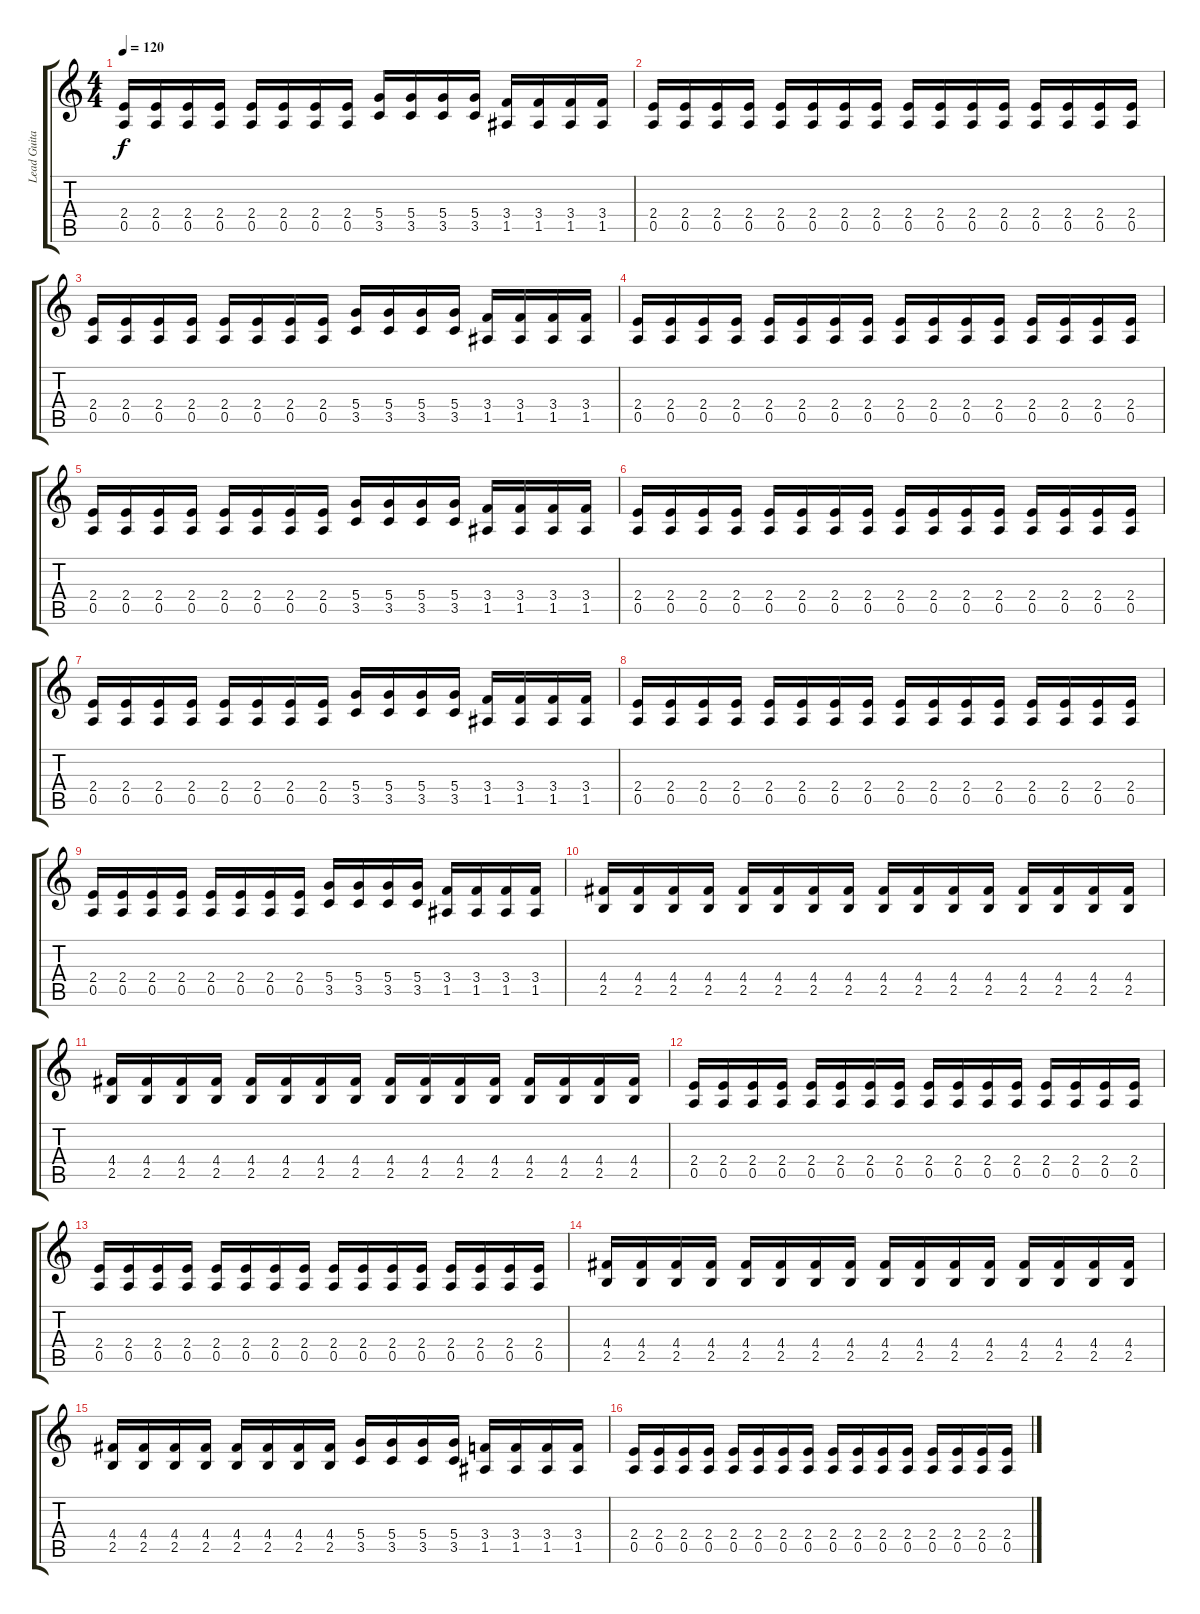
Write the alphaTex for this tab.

\track ("Lead Guitar" "Lead Guita") {instrument distortionguitar}
\staff {score tabs}
\tuning (E4 B3 G3 D3 A2 E2) {hide}
\ts (4 4)
\tempo 120
\clef g2
\ks c
(2.4 0.5).16{dy f} (2.4 0.5).16 (2.4 0.5).16 (2.4 0.5).16 (2.4 0.5).16 (2.4 0.5).16 (2.4 0.5).16 (2.4 0.5).16 (5.4 3.5).16 (5.4 3.5).16 (5.4 3.5).16 (5.4 3.5).16 (3.4 1.5).16 (3.4 1.5).16 (3.4 1.5).16 (3.4 1.5).16 |
(2.4 0.5).16 (2.4 0.5).16 (2.4 0.5).16 (2.4 0.5).16 (2.4 0.5).16 (2.4 0.5).16 (2.4 0.5).16 (2.4 0.5).16 (2.4 0.5).16 (2.4 0.5).16 (2.4 0.5).16 (2.4 0.5).16 (2.4 0.5).16 (2.4 0.5).16 (2.4 0.5).16 (2.4 0.5).16 |
(2.4 0.5).16 (2.4 0.5).16 (2.4 0.5).16 (2.4 0.5).16 (2.4 0.5).16 (2.4 0.5).16 (2.4 0.5).16 (2.4 0.5).16 (5.4 3.5).16 (5.4 3.5).16 (5.4 3.5).16 (5.4 3.5).16 (3.4 1.5).16 (3.4 1.5).16 (3.4 1.5).16 (3.4 1.5).16 |
(2.4 0.5).16 (2.4 0.5).16 (2.4 0.5).16 (2.4 0.5).16 (2.4 0.5).16 (2.4 0.5).16 (2.4 0.5).16 (2.4 0.5).16 (2.4 0.5).16 (2.4 0.5).16 (2.4 0.5).16 (2.4 0.5).16 (2.4 0.5).16 (2.4 0.5).16 (2.4 0.5).16 (2.4 0.5).16 |
(2.4 0.5).16 (2.4 0.5).16 (2.4 0.5).16 (2.4 0.5).16 (2.4 0.5).16 (2.4 0.5).16 (2.4 0.5).16 (2.4 0.5).16 (5.4 3.5).16 (5.4 3.5).16 (5.4 3.5).16 (5.4 3.5).16 (3.4 1.5).16 (3.4 1.5).16 (3.4 1.5).16 (3.4 1.5).16 |
(2.4 0.5).16 (2.4 0.5).16 (2.4 0.5).16 (2.4 0.5).16 (2.4 0.5).16 (2.4 0.5).16 (2.4 0.5).16 (2.4 0.5).16 (2.4 0.5).16 (2.4 0.5).16 (2.4 0.5).16 (2.4 0.5).16 (2.4 0.5).16 (2.4 0.5).16 (2.4 0.5).16 (2.4 0.5).16 |
(2.4 0.5).16 (2.4 0.5).16 (2.4 0.5).16 (2.4 0.5).16 (2.4 0.5).16 (2.4 0.5).16 (2.4 0.5).16 (2.4 0.5).16 (5.4 3.5).16 (5.4 3.5).16 (5.4 3.5).16 (5.4 3.5).16 (3.4 1.5).16 (3.4 1.5).16 (3.4 1.5).16 (3.4 1.5).16 |
(2.4 0.5).16 (2.4 0.5).16 (2.4 0.5).16 (2.4 0.5).16 (2.4 0.5).16 (2.4 0.5).16 (2.4 0.5).16 (2.4 0.5).16 (2.4 0.5).16 (2.4 0.5).16 (2.4 0.5).16 (2.4 0.5).16 (2.4 0.5).16 (2.4 0.5).16 (2.4 0.5).16 (2.4 0.5).16 |
(2.4 0.5).16 (2.4 0.5).16 (2.4 0.5).16 (2.4 0.5).16 (2.4 0.5).16 (2.4 0.5).16 (2.4 0.5).16 (2.4 0.5).16 (5.4 3.5).16 (5.4 3.5).16 (5.4 3.5).16 (5.4 3.5).16 (3.4 1.5).16 (3.4 1.5).16 (3.4 1.5).16 (3.4 1.5).16 |
(4.4 2.5).16 (4.4 2.5).16 (4.4 2.5).16 (4.4 2.5).16 (4.4 2.5).16 (4.4 2.5).16 (4.4 2.5).16 (4.4 2.5).16 (4.4 2.5).16 (4.4 2.5).16 (4.4 2.5).16 (4.4 2.5).16 (4.4 2.5).16 (4.4 2.5).16 (4.4 2.5).16 (4.4 2.5).16 |
(4.4 2.5).16 (4.4 2.5).16 (4.4 2.5).16 (4.4 2.5).16 (4.4 2.5).16 (4.4 2.5).16 (4.4 2.5).16 (4.4 2.5).16 (4.4 2.5).16 (4.4 2.5).16 (4.4 2.5).16 (4.4 2.5).16 (4.4 2.5).16 (4.4 2.5).16 (4.4 2.5).16 (4.4 2.5).16 |
(2.4 0.5).16 (2.4 0.5).16 (2.4 0.5).16 (2.4 0.5).16 (2.4 0.5).16 (2.4 0.5).16 (2.4 0.5).16 (2.4 0.5).16 (2.4 0.5).16 (2.4 0.5).16 (2.4 0.5).16 (2.4 0.5).16 (2.4 0.5).16 (2.4 0.5).16 (2.4 0.5).16 (2.4 0.5).16 |
(2.4 0.5).16 (2.4 0.5).16 (2.4 0.5).16 (2.4 0.5).16 (2.4 0.5).16 (2.4 0.5).16 (2.4 0.5).16 (2.4 0.5).16 (2.4 0.5).16 (2.4 0.5).16 (2.4 0.5).16 (2.4 0.5).16 (2.4 0.5).16 (2.4 0.5).16 (2.4 0.5).16 (2.4 0.5).16 |
(4.4 2.5).16 (4.4 2.5).16 (4.4 2.5).16 (4.4 2.5).16 (4.4 2.5).16 (4.4 2.5).16 (4.4 2.5).16 (4.4 2.5).16 (4.4 2.5).16 (4.4 2.5).16 (4.4 2.5).16 (4.4 2.5).16 (4.4 2.5).16 (4.4 2.5).16 (4.4 2.5).16 (4.4 2.5).16 |
(4.4 2.5).16 (4.4 2.5).16 (4.4 2.5).16 (4.4 2.5).16 (4.4 2.5).16 (4.4 2.5).16 (4.4 2.5).16 (4.4 2.5).16 (5.4 3.5).16 (5.4 3.5).16 (5.4 3.5).16 (5.4 3.5).16 (3.4 1.5).16 (3.4 1.5).16 (3.4 1.5).16 (3.4 1.5).16 |
(2.4 0.5).16 (2.4 0.5).16 (2.4 0.5).16 (2.4 0.5).16 (2.4 0.5).16 (2.4 0.5).16 (2.4 0.5).16 (2.4 0.5).16 (2.4 0.5).16 (2.4 0.5).16 (2.4 0.5).16 (2.4 0.5).16 (2.4 0.5).16 (2.4 0.5).16 (2.4 0.5).16 (2.4 0.5).16
